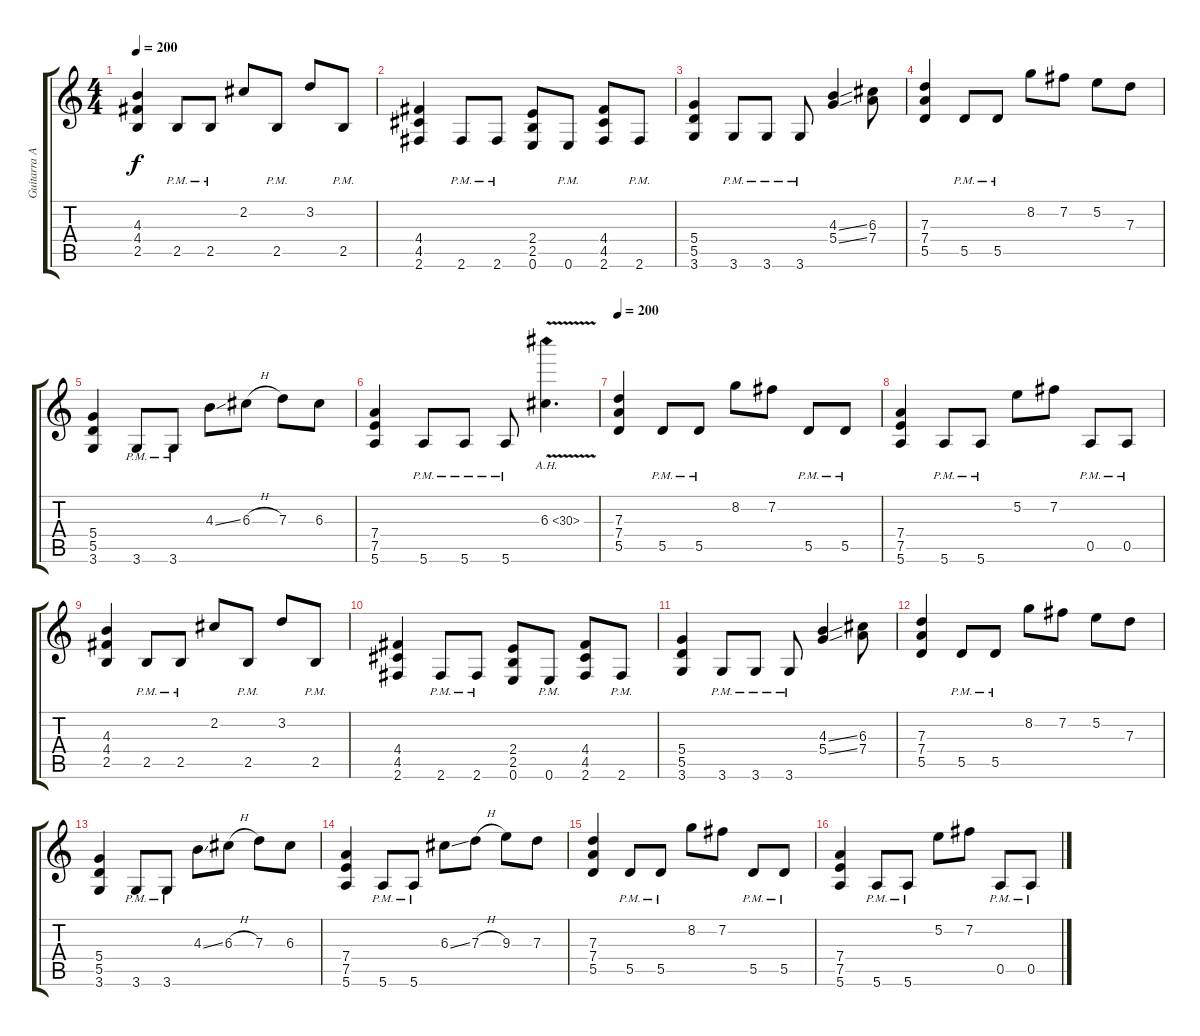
\track ("Guitarra Acomp." "Guitarra A") {instrument overdrivenguitar}
\staff {score tabs}
\tuning (E4 B3 G3 D3 A2 E2) {hide}
\ts (4 4)
\tempo 200
\clef g2
\ks c
(4.3 4.4 2.5).4{dy f} 2.5{pm}.8 2.5{pm}.8 2.2.8 2.5{pm}.8 3.2.8 2.5{pm}.8 |
(4.4 4.5 2.6).4 2.6{pm}.8 2.6{pm}.8 (2.4 2.5 0.6).8 0.6{pm}.8 (4.4 4.5 2.6).8 2.6{pm}.8 |
(5.4 5.5 3.6).4 3.6{pm}.8 3.6{pm}.8 3.6{pm}.8 (4.3{ss} 5.4{ss}).4 (6.3 7.4).8 |
(7.3 7.4 5.5).4 5.5{pm}.8 5.5{pm}.8 8.2.8 7.2.8 5.2.8 7.3.8 |
(5.4 5.5 3.6).4 3.6{pm}.8 3.6{pm}.8 4.3{ss}.8 6.3{h}.8 7.3.8 6.3.8 |
(7.4 7.5 5.6).4 5.6{pm}.8 5.6{pm}.8 5.6{pm}.8 6.3{ah 24 v}.4{d} |
\tempo 200
(7.3 7.4 5.5).4 5.5{pm}.8 5.5{pm}.8 8.2.8 7.2.8 5.5{pm}.8 5.5{pm}.8 |
(7.4 7.5 5.6).4 5.6{pm}.8 5.6{pm}.8 5.2.8 7.2.8 0.5{pm}.8 0.5{pm}.8 |
(4.3 4.4 2.5).4 2.5{pm}.8 2.5{pm}.8 2.2.8 2.5{pm}.8 3.2.8 2.5{pm}.8 |
(4.4 4.5 2.6).4 2.6{pm}.8 2.6{pm}.8 (2.4 2.5 0.6).8 0.6{pm}.8 (4.4 4.5 2.6).8 2.6{pm}.8 |
(5.4 5.5 3.6).4 3.6{pm}.8 3.6{pm}.8 3.6{pm}.8 (4.3{ss} 5.4{ss}).4 (6.3 7.4).8 |
(7.3 7.4 5.5).4 5.5{pm}.8 5.5{pm}.8 8.2.8 7.2.8 5.2.8 7.3.8 |
(5.4 5.5 3.6).4 3.6{pm}.8 3.6{pm}.8 4.3{ss}.8 6.3{h}.8 7.3.8 6.3.8 |
(7.4 7.5 5.6).4 5.6{pm}.8 5.6{pm}.8 6.3{ss}.8 7.3{h}.8 9.3.8 7.3.8 |
(7.3 7.4 5.5).4 5.5{pm}.8 5.5{pm}.8 8.2.8 7.2.8 5.5{pm}.8 5.5{pm}.8 |
(7.4 7.5 5.6).4 5.6{pm}.8 5.6{pm}.8 5.2.8 7.2.8 0.5{pm}.8 0.5{pm}.8
